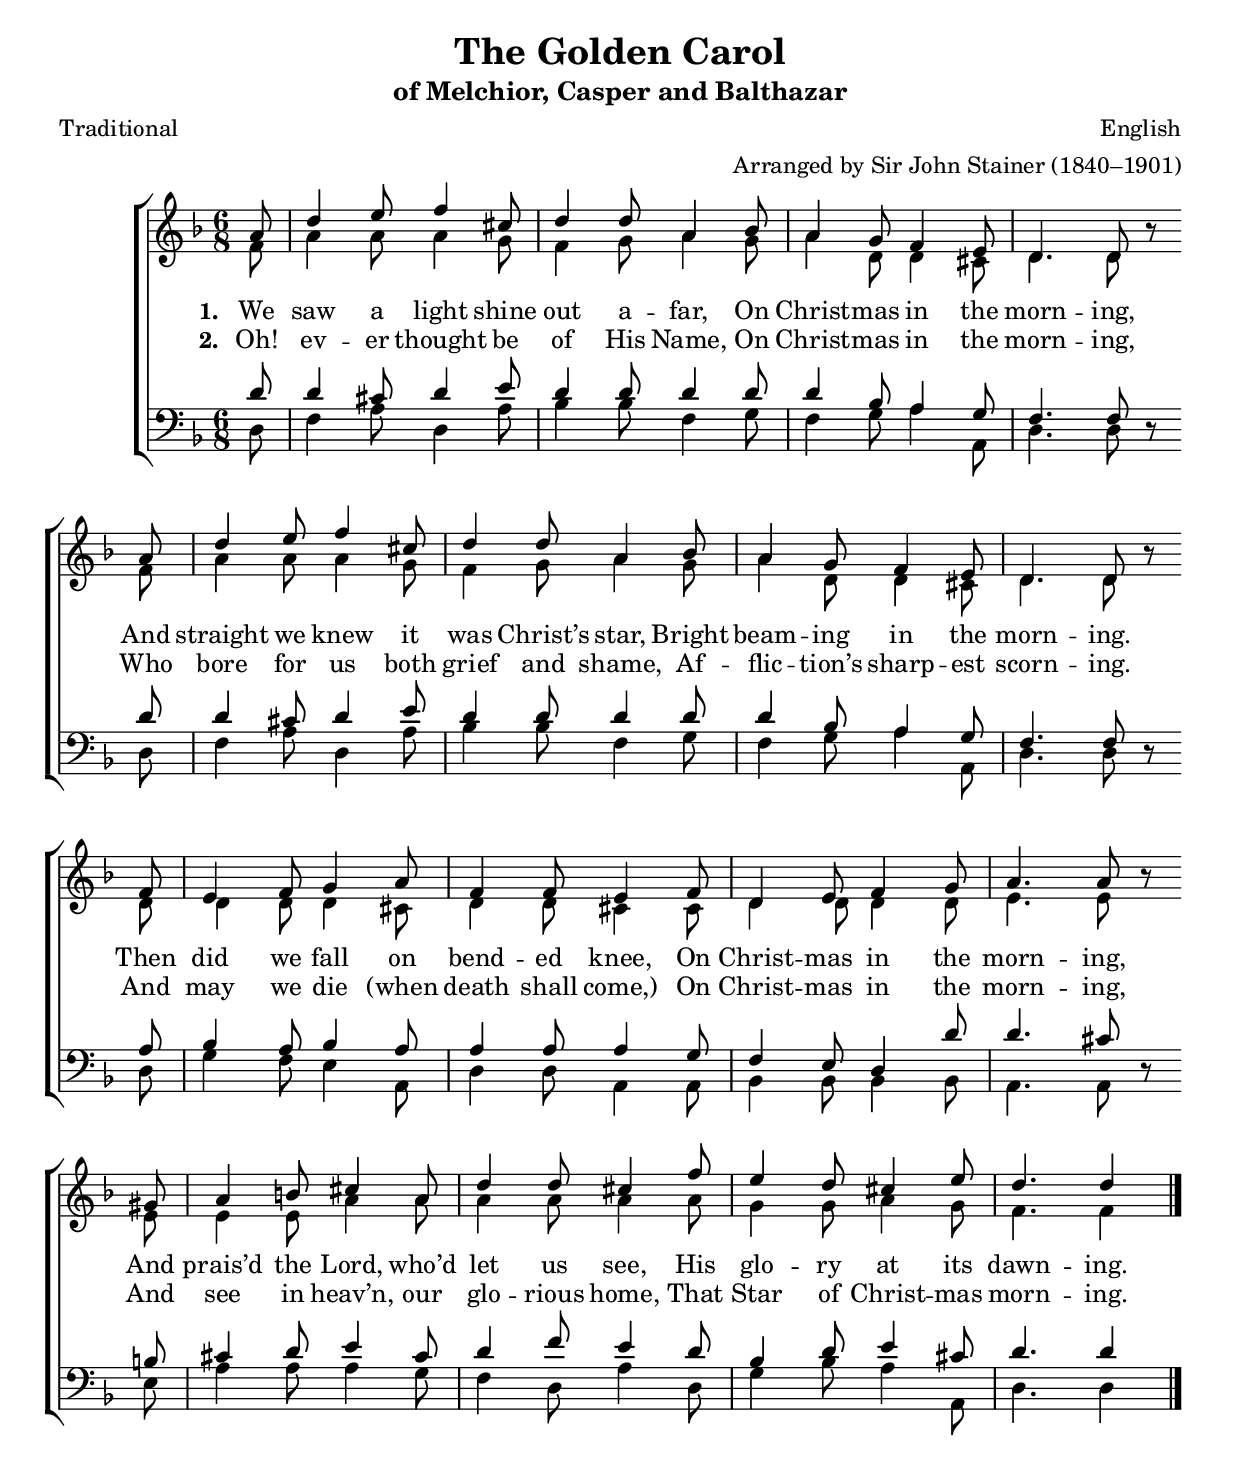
\version "2.14.2"
\include "util.ly"
\header {
  title = "The Golden Carol"
  subtitle = "of Melchior, Casper and Balthazar"
  poet = "Traditional"
  composer = "English"
  arranger = "Arranged by Sir John Stainer (1840–1901)"
  %tagline = \markup{from \italic{Carols Old and Carols New}, 1916, via \italic{HymnsAndCarolsOfChristmas.com}}
}

global = {
  \key f \major
  \time 6/8
  %\override DynamicLineSpanner #'staff-padding = #0.0
  %\override DynamicLineSpanner #'Y-extent = #'(-1 . 1)
}

sopMusic = \relative c'' {
  \partial 8 a8 |
  d4 e8 f4 cis8 |
  d4 d8 a4 bes8 |
  a4 g8 f4 e8 |
  
  d4. d8 bes'\rest \bar""\break a |
  d4 e8 f4 cis8 |
  d4 d8 a4 bes8 |
  
  a4 g8 f4 e8 |
  d4. d8 bes'\rest \bar""\break f |
  e4 f8 g4 a8 |
  
  f4 f8 e4 f8 |
  d4 e8 f4 g8 |
  a4. a8 bes\rest \bar""\break gis |
  
  a4 b8 cis4 a8 |
  d4 d8 cis4 f8 |
  e4 d8 cis4 e8 |
  \partial8*5 d4. d4 \bar "|."
}
sopWords = \lyricmode {
  
}

altoMusic = \relative c' {
  f8 |
  a4 a8 a4 g8 |
  f4 g8 a4 g8 |
  a4 d,8 d4 cis8 |
  
  d4. d8 s8 f |
  a4 a8 a4 g8 |
  f4 g8 a4 g8 |
  
  a4 d,8 d4 cis8 |
  d4. d8 s d |
  d4 d8 d4 cis8 |
  
  d4 d8 cis4 cis8 |
  d4 d8 d4 d8 |
  e4. e8 s e |
  
  e4 e8 a4 a8 |
  a4 a8 a4 a8 |
  g4 g8 a4 g8 |
  f4. f4 \bar "|."
}
altoWords = \lyricmode {
  \dropLyricsVII
  \set stanza = #"1. "
  We saw a light shine out a -- far, On Christ -- mas in the morn -- ing,
  And straight we knew it was Christ’s star, Bright beam -- ing in the morn -- ing.
  Then did we fall on bend -- ed knee, On Christ -- mas in the morn -- ing,
  And prais’d the Lord, who’d let us see, His glo -- ry at its dawn -- ing.
}
altoWordsII = \lyricmode {
  \dropLyricsVII
  \set stanza = #"2. "
  Oh! ev -- er thought be of His Name, On Christ -- mas in the morn -- ing,
  Who bore for us both grief and shame, Af -- flic -- tion’s sharp -- est scorn -- ing.
  And may we die "(when" death shall come,) On Christ -- mas in the morn -- ing,
  And see in heav’n, our glo -- rious home, That Star of Christ -- mas morn -- ing.
}
altoWordsIII = \lyricmode {
}
altoWordsIV = \lyricmode {
}
altoWordsV = \lyricmode {
}
altoWordsVI = \lyricmode {
}
tenorMusic = \relative c' {
  d8 |
  d4 cis8 d4 e8 |
  d4 d8 d4 d8 |
  d4 bes8 a4 g8 |
  
  f4. f8 s8 d' |
  d4 cis8 d4 e8 |
  d4 d8 d4 d8 |
  
  d4 bes8 a4 g8 |
  f4. f8 s a |
  bes4 a8 bes4 a8 |
  
  a4 a8 a4 g8 |
  f4 e8 d4 d'8 |
  d4. cis8 s b |
  
  cis4 d8 e4 cis8 |
  d4 f8 e4 d8 |
  bes4 d8 e4 cis8 |
  d4. d4 \bar "|."
}
tenorWords = \lyricmode {

}

bassMusic = \relative c {
  d8 |
  f4 a8 d,4 a'8 |
  bes4 bes8 f4 g8 |
  f4 g8 a4 a,8 |
  
  d4. d8 d\rest d |
  f4 a8 d,4 a'8 |
  bes4 bes8 f4 g8 |
  
  f4 g8 a4 a,8 |
  d4. d8 d\rest d |
  g4 f8 e4 a,8 |
  
  d4 d8 a4 a8 |
  bes4 bes8 bes4 bes8 |
  a4. a8 d\rest e |
  
  a4 a8 a4 g8 |
  f4 d8 a'4 d,8 |
  g4 bes8 a4 a,8 |
  d4. d4 \bar "|."
}
bassWords = \lyricmode {

}

pianoRH = \relative c' {
  
}
pianoLH = \relative c' {
  
}

\score {
  <<
   \new ChoirStaff <<
    \new Staff = women <<
      \new Voice = "sopranos" { \voiceOne << \global \sopMusic >> }
      \new Voice = "altos" { \voiceTwo << \global \altoMusic >> }
    >>
    \new Lyrics \with { alignAboveContext = #"women" \override VerticalAxisGroup #'nonstaff-relatedstaff-spacing = #'((basic-distance . 1))} \lyricsto "sopranos" \sopWords
     \new Lyrics = "altosVI"  \with { alignBelowContext = #"women" \override VerticalAxisGroup #'nonstaff-relatedstaff-spacing = #'((basic-distance . 1))} \lyricsto "sopranos" \altoWordsVI
    \new Lyrics = "altosV"  \with { alignBelowContext = #"women" \override VerticalAxisGroup #'nonstaff-relatedstaff-spacing = #'((basic-distance . 1))} \lyricsto "sopranos" \altoWordsV
    \new Lyrics = "altosIV"  \with { alignBelowContext = #"women" \override VerticalAxisGroup #'nonstaff-relatedstaff-spacing = #'((basic-distance . 1))} \lyricsto "sopranos" \altoWordsIV
    \new Lyrics = "altosIII"  \with { alignBelowContext = #"women" \override VerticalAxisGroup #'nonstaff-relatedstaff-spacing = #'((basic-distance . 1))} \lyricsto "sopranos" \altoWordsIII
    \new Lyrics = "altosII"  \with { alignBelowContext = #"women" \override VerticalAxisGroup #'nonstaff-relatedstaff-spacing = #'((basic-distance . 1))} \lyricsto "sopranos" \altoWordsII
    \new Lyrics = "altos"  \with { alignBelowContext = #"women" \override VerticalAxisGroup #'nonstaff-relatedstaff-spacing = #'((basic-distance . 1))} \lyricsto "sopranos" \altoWords
   \new Staff = men <<
      \clef bass
      \new Voice = "tenors" { \voiceOne << \global \tenorMusic >> }
      \new Voice = "basses" { \voiceTwo << \global \bassMusic >> }
    >>
    \new Lyrics \with { alignAboveContext = #"men" \override VerticalAxisGroup #'nonstaff-relatedstaff-spacing = #'((basic-distance . 1)) } \lyricsto "tenors" \tenorWords
    \new Lyrics \with { alignBelowContext = #"men" \override VerticalAxisGroup #'nonstaff-relatedstaff-spacing = #'((basic-distance . 1)) } \lyricsto "basses" \bassWords
  >>
%    \new PianoStaff << \new Staff { \new Voice { \pianoRH } } \new Staff { \clef "bass" \pianoLH } >>
  >>
  \layout { }
  \midi {
    \tempo 4 = 105
    \set Staff.midiInstrument = "flute"
  
    \context {
      \Voice
      \remove "Dynamic_performer"
    }
  }
}
